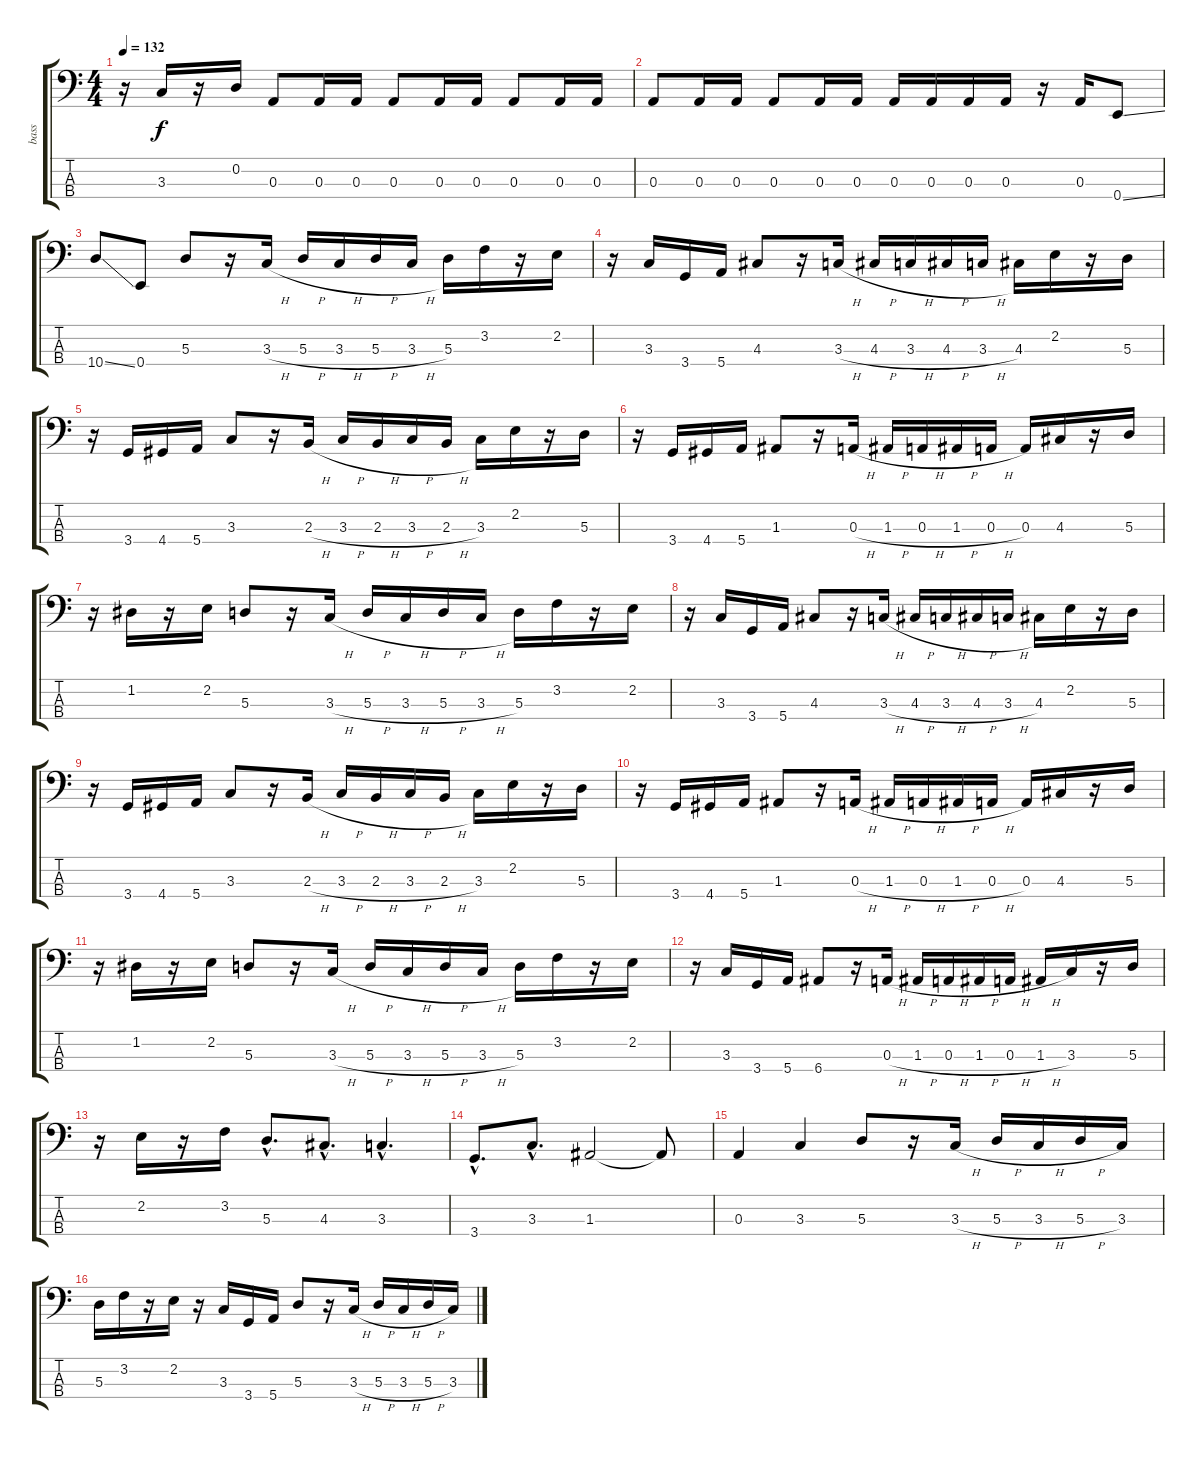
\track ("bass" "bass") {instrument electricbasspick}
\staff {score tabs}
\tuning (G2 D2 A1 E1) {hide}
\ts (4 4)
\tempo 132
\clef f4
\ks c
r.16{dy f} 3.3.16 r.16 0.2.16 0.3.8 0.3.16 0.3.16 0.3.8 0.3.16 0.3.16 0.3.8 0.3.16 0.3.16 |
0.3.8 0.3.16 0.3.16 0.3.8 0.3.16 0.3.16 0.3.16 0.3.16 0.3.16 0.3.16 r.16 0.3.16 0.4{ss}.8 |
10.4{ss}.8 0.4.8 5.3.8 r.16 3.3{h}.16 5.3{h}.16 3.3{h}.16 5.3{h}.16 3.3{h}.16 5.3.16 3.2.16 r.16 2.2.16 |
r.16 3.3.16 3.4.16 5.4.16 4.3.8 r.16 3.3{h}.16 4.3{h}.16 3.3{h}.16 4.3{h}.16 3.3{h}.16 4.3.16 2.2.16 r.16 5.3.16 |
r.16 3.4.16 4.4.16 5.4.16 3.3.8 r.16 2.3{h}.16 3.3{h}.16 2.3{h}.16 3.3{h}.16 2.3{h}.16 3.3.16 2.2.16 r.16 5.3.16 |
r.16 3.4.16 4.4.16 5.4.16 1.3.8 r.16 0.3{h}.16 1.3{h}.16 0.3{h}.16 1.3{h}.16 0.3{h}.16 0.3.16 4.3.16 r.16 5.3.16 |
r.16 1.2.16 r.16 2.2.16 5.3.8 r.16 3.3{h}.16 5.3{h}.16 3.3{h}.16 5.3{h}.16 3.3{h}.16 5.3.16 3.2.16 r.16 2.2.16 |
r.16 3.3.16 3.4.16 5.4.16 4.3.8 r.16 3.3{h}.16 4.3{h}.16 3.3{h}.16 4.3{h}.16 3.3{h}.16 4.3.16 2.2.16 r.16 5.3.16 |
r.16 3.4.16 4.4.16 5.4.16 3.3.8 r.16 2.3{h}.16 3.3{h}.16 2.3{h}.16 3.3{h}.16 2.3{h}.16 3.3.16 2.2.16 r.16 5.3.16 |
r.16 3.4.16 4.4.16 5.4.16 1.3.8 r.16 0.3{h}.16 1.3{h}.16 0.3{h}.16 1.3{h}.16 0.3{h}.16 0.3.16 4.3.16 r.16 5.3.16 |
r.16 1.2.16 r.16 2.2.16 5.3.8 r.16 3.3{h}.16 5.3{h}.16 3.3{h}.16 5.3{h}.16 3.3{h}.16 5.3.16 3.2.16 r.16 2.2.16 |
r.16 3.3.16 3.4.16 5.4.16 6.4.8 r.16 0.3{h}.16 1.3{h}.16 0.3{h}.16 1.3{h}.16 0.3{h}.16 1.3{h}.16 3.3.16 r.16 5.3.16 |
r.16 2.2.16 r.16 3.2.16 5.3{hac}.8{d} 4.3{hac}.8{d} 3.3{hac}.4{d} |
3.4{hac}.8{d} 3.3{hac}.8{d} 1.3.2 1.3{t}.8 |
0.3.4 3.3.4 5.3.8 r.16 3.3{h}.16 5.3{h}.16 3.3{h}.16 5.3{h}.16 3.3.16 |
5.3.16 3.2.16 r.16 2.2.16 r.16 3.3.16 3.4.16 5.4.16 5.3.8 r.16 3.3{h}.16 5.3{h}.16 3.3{h}.16 5.3{h}.16 3.3.16
